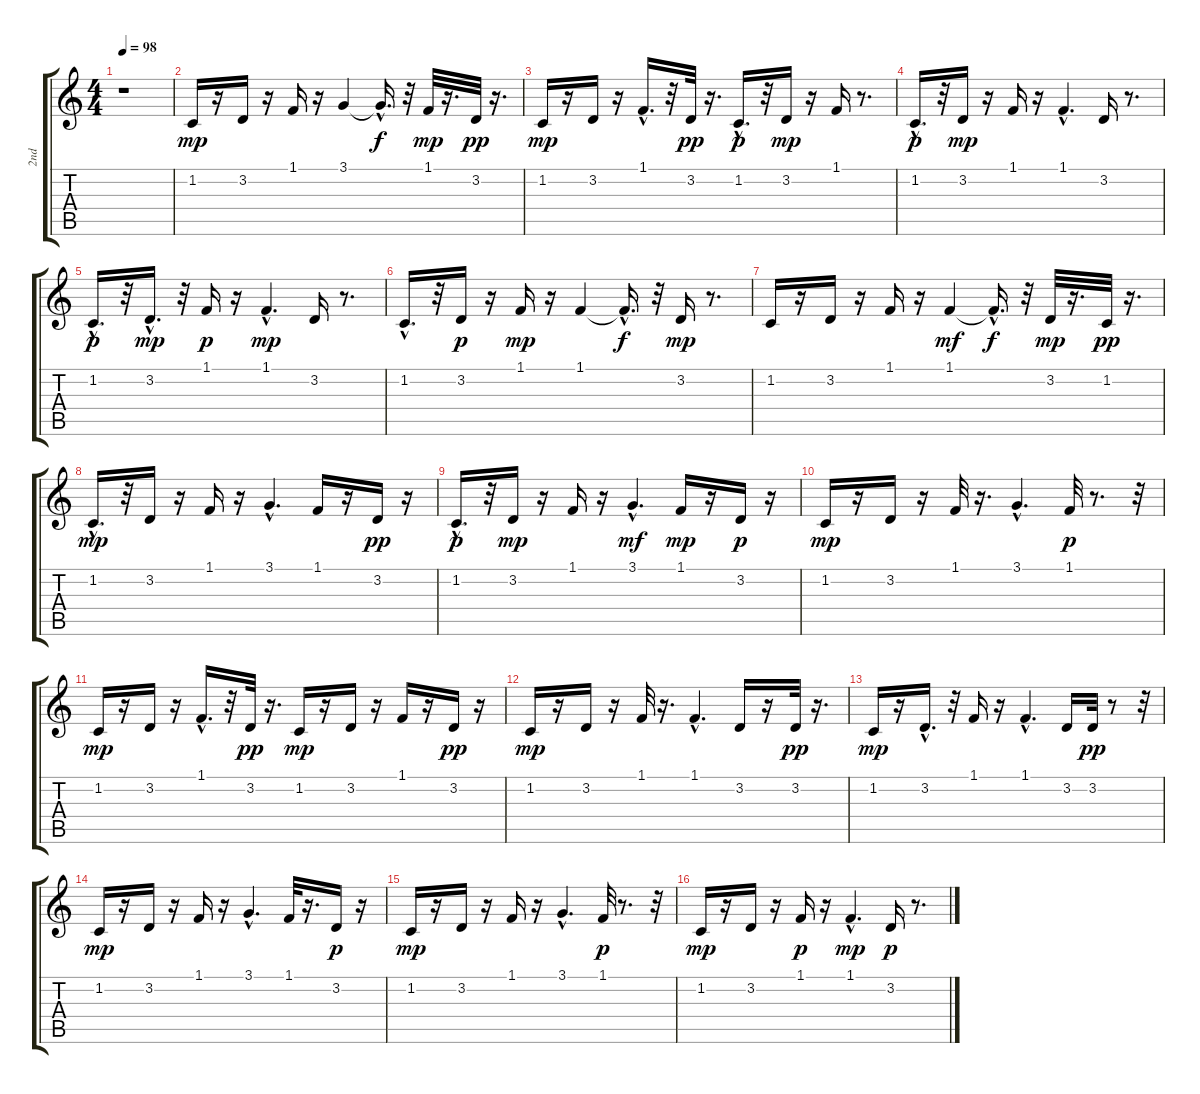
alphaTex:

\track ("2nd" "2nd") {instrument pad4choir}
\staff {score tabs}
\tuning (E4 B3 G3 D3 A2 E2) {hide}
\ts (4 4)
\tempo 98
\clef g2
\ks c
r.1{dy mp} |
1.2.16 r.16 3.2.16 r.16 1.1.16 r.16 3.1.4 3.1{hac t}.16{d dy f} r.32 1.1.32{dy mp} r.16{d} 3.2.32{dy pp} r.16{d} |
1.2.16{dy mp} r.16 3.2.16 r.16 1.1{hac}.16{d} r.32 3.2.32{dy pp} r.16{d} 1.2{hac}.16{d dy p} r.32 3.2.16{dy mp} r.16 1.1.16 r.8{d} |
1.2{hac}.16{d dy p} r.32 3.2.16{dy mp} r.16 1.1.16 r.16 1.1{hac}.4{d} 3.2.16 r.8{d} |
1.2{hac}.16{d dy p} r.32 3.2{hac}.16{d dy mp} r.32 1.1.16{dy p} r.16 1.1{hac}.4{d dy mp} 3.2.16 r.8{d} |
1.2{hac}.16{d} r.32 3.2.16{dy p} r.16 1.1.16{dy mp} r.16 1.1.4 1.1{hac t}.16{d dy f} r.32 3.2.16{dy mp} r.8{d} |
1.2.16 r.16 3.2.16 r.16 1.1.16 r.16 1.1.4{dy mf} 1.1{hac t}.16{d dy f} r.32 3.2.32{dy mp} r.16{d} 1.2.32{dy pp} r.16{d} |
1.2{hac}.16{d dy mp} r.32 3.2.16 r.16 1.1.16 r.16 3.1{hac}.4{d} 1.1.16 r.16 3.2.16{dy pp} r.16 |
1.2{hac}.16{d dy p} r.32 3.2.16{dy mp} r.16 1.1.16 r.16 3.1{hac}.4{d dy mf} 1.1.16{dy mp} r.16 3.2.16{dy p} r.16 |
1.2.16{dy mp} r.16 3.2.16 r.16 1.1.32 r.16{d} 3.1{hac}.4{d} 1.1.32{dy p} r.8{d} r.32 |
1.2.16{dy mp} r.16 3.2.16 r.16 1.1{hac}.16{d} r.32 3.2.32{dy pp} r.16{d} 1.2.16{dy mp} r.16 3.2.16 r.16 1.1.16 r.16 3.2.16{dy pp} r.16 |
1.2.16{dy mp} r.16 3.2.16 r.16 1.1.32 r.16{d} 1.1{hac}.4{d} 3.2.16 r.16 3.2.32{dy pp} r.16{d} |
1.2.16{dy mp} r.16 3.2{hac}.16{d} r.32 1.1.16 r.16 1.1{hac}.4{d} 3.2.16 3.2.32{dy pp} r.8 r.32 |
1.2.16{dy mp} r.16 3.2.16 r.16 1.1.16 r.16 3.1{hac}.4{d} 1.1.32 r.16{d} 3.2.16{dy p} r.16 |
1.2.16{dy mp} r.16 3.2.16 r.16 1.1.16 r.16 3.1{hac}.4{d} 1.1.32{dy p} r.8{d} r.32 |
1.2.16{dy mp} r.16 3.2.16 r.16 1.1.16{dy p} r.16 1.1{hac}.4{d dy mp} 3.2.16{dy p} r.8{d}
